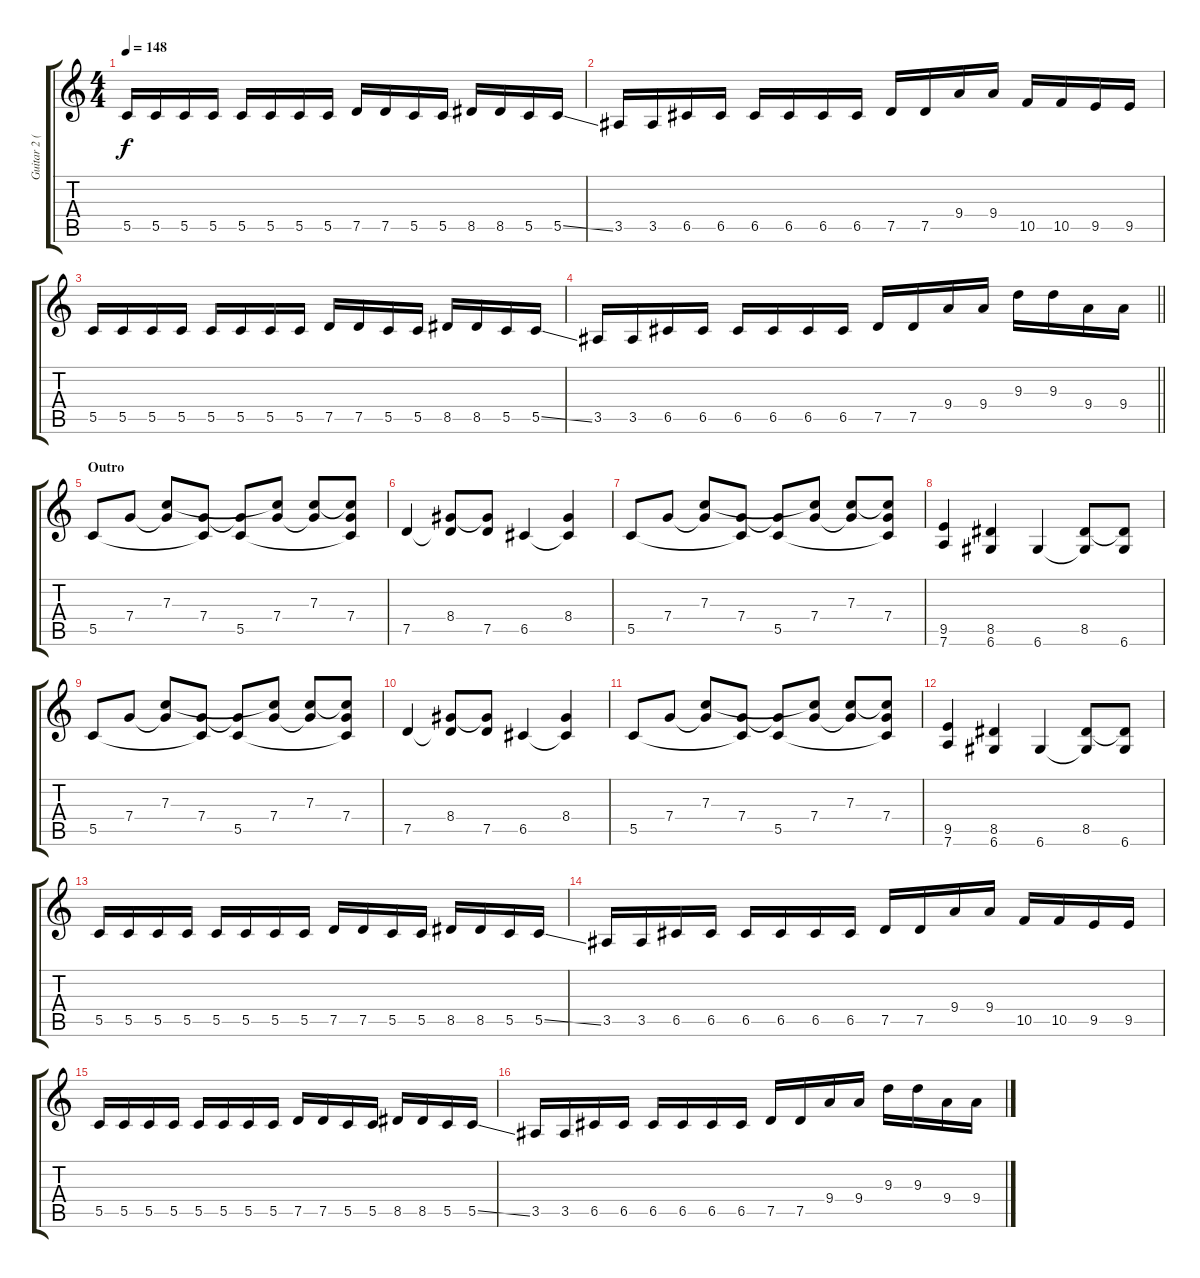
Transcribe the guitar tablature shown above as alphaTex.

\track ("Guitar 2 (Distortion)" "Guitar 2 (") {instrument distortionguitar}
\staff {score tabs}
\tuning (D4 A3 F3 C3 G2 D2) {hide}
\ts (4 4)
\tempo 148
\clef g2
\ks c
5.5.16{dy f} 5.5.16 5.5.16 5.5.16 5.5.16 5.5.16 5.5.16 5.5.16 7.5.16 7.5.16 5.5.16 5.5.16 8.5.16 8.5.16 5.5.16 5.5{ss}.16 |
3.5.16 3.5.16 6.5.16 6.5.16 6.5.16 6.5.16 6.5.16 6.5.16 7.5.16 7.5.16 9.4.16 9.4.16 10.5.16 10.5.16 9.5.16 9.5.16 |
5.5.16 5.5.16 5.5.16 5.5.16 5.5.16 5.5.16 5.5.16 5.5.16 7.5.16 7.5.16 5.5.16 5.5.16 8.5.16 8.5.16 5.5.16 5.5{ss}.16 |
\barLineRight lightlight
3.5.16 3.5.16 6.5.16 6.5.16 6.5.16 6.5.16 6.5.16 6.5.16 7.5.16 7.5.16 9.4.16 9.4.16 9.3.16 9.3.16 9.4.16 9.4.16 |
\section ("" "Outro")
5.5.8 7.4.8 (7.3 7.4{t}).8 (7.4 5.5{t}).8 (7.4{t} 5.5).8 (7.3{t} 7.4).8 (7.3 7.4{t}).8 (7.3{t} 7.4 5.5{t}).8 |
7.5.4 (8.4 7.5{t}).8 (8.4{t} 7.5).8 6.5.4 (8.4 6.5{t}).4 |
5.5.8 7.4.8 (7.3 7.4{t}).8 (7.4 5.5{t}).8 (7.4{t} 5.5).8 (7.3{t} 7.4).8 (7.3 7.4{t}).8 (7.3{t} 7.4 5.5{t}).8 |
(9.5 7.6).4 (8.5 6.6).4 6.6.4 (8.5 6.6{t}).8 (8.5{t} 6.6).8 |
5.5.8 7.4.8 (7.3 7.4{t}).8 (7.4 5.5{t}).8 (7.4{t} 5.5).8 (7.3{t} 7.4).8 (7.3 7.4{t}).8 (7.3{t} 7.4 5.5{t}).8 |
7.5.4 (8.4 7.5{t}).8 (8.4{t} 7.5).8 6.5.4 (8.4 6.5{t}).4 |
5.5.8 7.4.8 (7.3 7.4{t}).8 (7.4 5.5{t}).8 (7.4{t} 5.5).8 (7.3{t} 7.4).8 (7.3 7.4{t}).8 (7.3{t} 7.4 5.5{t}).8 |
(9.5 7.6).4 (8.5 6.6).4 6.6.4 (8.5 6.6{t}).8 (8.5{t} 6.6).8 |
5.5.16 5.5.16 5.5.16 5.5.16 5.5.16 5.5.16 5.5.16 5.5.16 7.5.16 7.5.16 5.5.16 5.5.16 8.5.16 8.5.16 5.5.16 5.5{ss}.16 |
3.5.16 3.5.16 6.5.16 6.5.16 6.5.16 6.5.16 6.5.16 6.5.16 7.5.16 7.5.16 9.4.16 9.4.16 10.5.16 10.5.16 9.5.16 9.5.16 |
5.5.16 5.5.16 5.5.16 5.5.16 5.5.16 5.5.16 5.5.16 5.5.16 7.5.16 7.5.16 5.5.16 5.5.16 8.5.16 8.5.16 5.5.16 5.5{ss}.16 |
3.5.16 3.5.16 6.5.16 6.5.16 6.5.16 6.5.16 6.5.16 6.5.16 7.5.16 7.5.16 9.4.16 9.4.16 9.3.16 9.3.16 9.4.16 9.4.16
